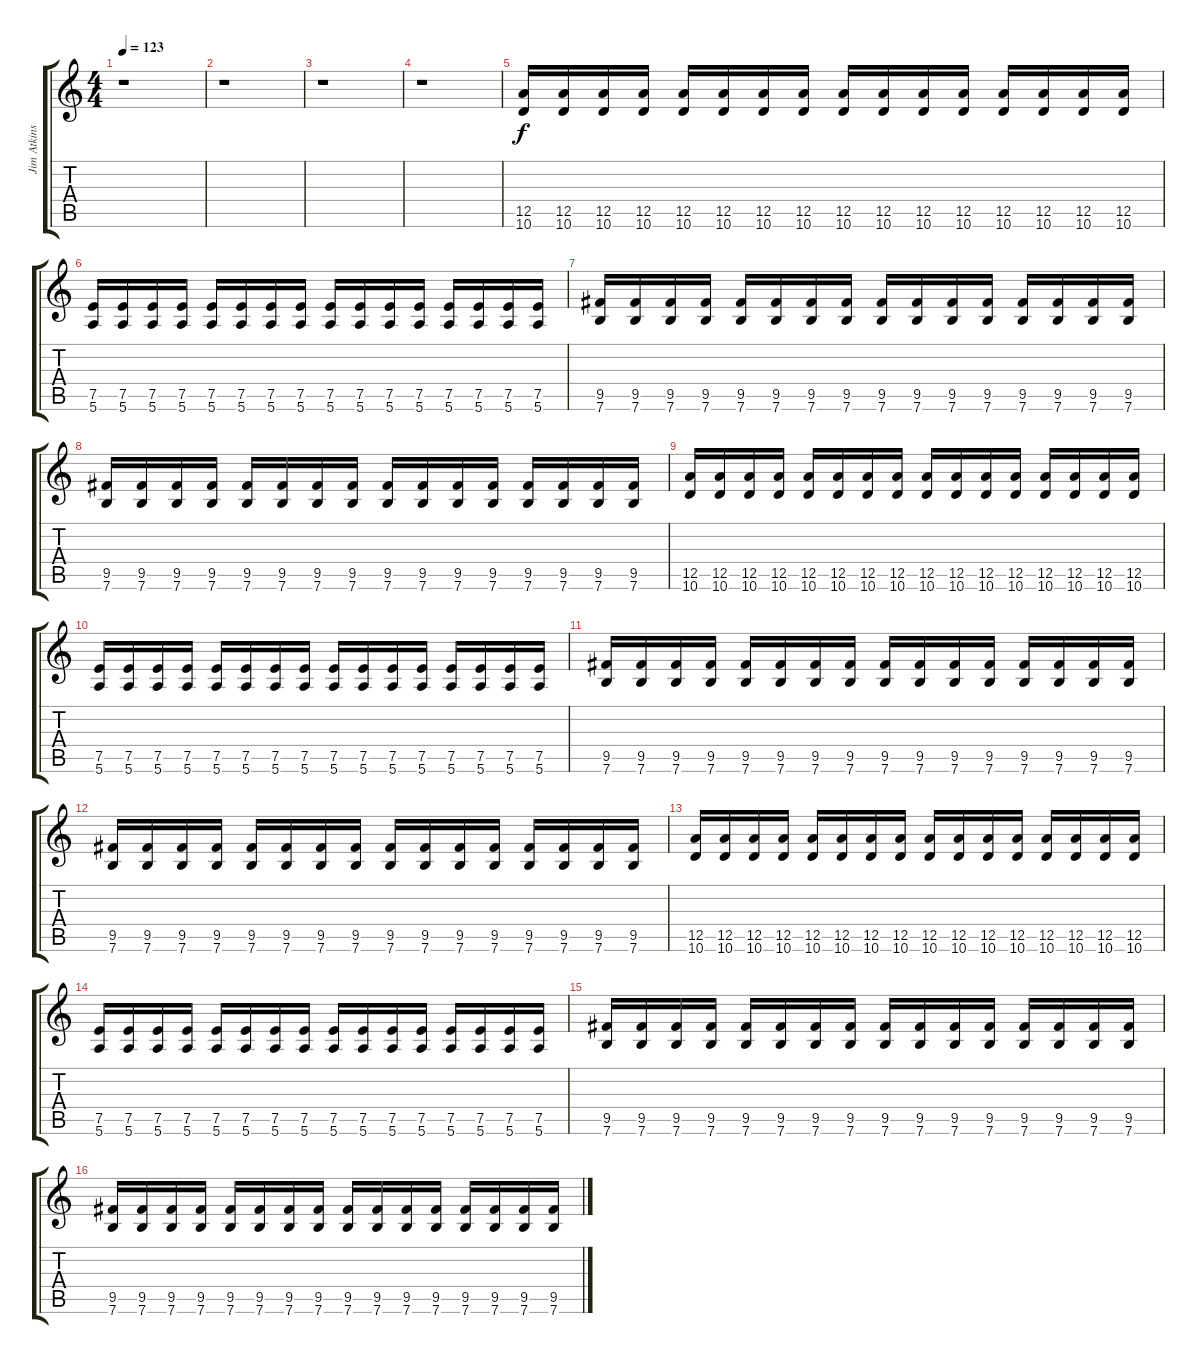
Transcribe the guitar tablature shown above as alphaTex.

\track ("Jim Atkins (Guitar)" "Jim Atkins") {instrument electricguitarmuted}
\staff {score tabs}
\tuning (E4 B3 G3 D3 A2 E2) {hide}
\ts (4 4)
\tempo 123
\clef g2
\ks c
r.1{dy f instrument electricguitarmuted} |
r.1 |
r.1 |
r.1 |
(12.5 10.6).16 (12.5 10.6).16 (12.5 10.6).16 (12.5 10.6).16 (12.5 10.6).16 (12.5 10.6).16 (12.5 10.6).16 (12.5 10.6).16 (12.5 10.6).16 (12.5 10.6).16 (12.5 10.6).16 (12.5 10.6).16 (12.5 10.6).16 (12.5 10.6).16 (12.5 10.6).16 (12.5 10.6).16 |
(7.5 5.6).16 (7.5 5.6).16 (7.5 5.6).16 (7.5 5.6).16 (7.5 5.6).16 (7.5 5.6).16 (7.5 5.6).16 (7.5 5.6).16 (7.5 5.6).16 (7.5 5.6).16 (7.5 5.6).16 (7.5 5.6).16 (7.5 5.6).16 (7.5 5.6).16 (7.5 5.6).16 (7.5 5.6).16 |
(9.5 7.6).16 (9.5 7.6).16 (9.5 7.6).16 (9.5 7.6).16 (9.5 7.6).16 (9.5 7.6).16 (9.5 7.6).16 (9.5 7.6).16 (9.5 7.6).16 (9.5 7.6).16 (9.5 7.6).16 (9.5 7.6).16 (9.5 7.6).16 (9.5 7.6).16 (9.5 7.6).16 (9.5 7.6).16 |
(9.5 7.6).16 (9.5 7.6).16 (9.5 7.6).16 (9.5 7.6).16 (9.5 7.6).16 (9.5 7.6).16 (9.5 7.6).16 (9.5 7.6).16 (9.5 7.6).16 (9.5 7.6).16 (9.5 7.6).16 (9.5 7.6).16 (9.5 7.6).16 (9.5 7.6).16 (9.5 7.6).16 (9.5 7.6).16 |
(12.5 10.6).16 (12.5 10.6).16 (12.5 10.6).16 (12.5 10.6).16 (12.5 10.6).16 (12.5 10.6).16 (12.5 10.6).16 (12.5 10.6).16 (12.5 10.6).16 (12.5 10.6).16 (12.5 10.6).16 (12.5 10.6).16 (12.5 10.6).16 (12.5 10.6).16 (12.5 10.6).16 (12.5 10.6).16 |
(7.5 5.6).16 (7.5 5.6).16 (7.5 5.6).16 (7.5 5.6).16 (7.5 5.6).16 (7.5 5.6).16 (7.5 5.6).16 (7.5 5.6).16 (7.5 5.6).16 (7.5 5.6).16 (7.5 5.6).16 (7.5 5.6).16 (7.5 5.6).16 (7.5 5.6).16 (7.5 5.6).16 (7.5 5.6).16 |
(9.5 7.6).16 (9.5 7.6).16 (9.5 7.6).16 (9.5 7.6).16 (9.5 7.6).16 (9.5 7.6).16 (9.5 7.6).16 (9.5 7.6).16 (9.5 7.6).16 (9.5 7.6).16 (9.5 7.6).16 (9.5 7.6).16 (9.5 7.6).16 (9.5 7.6).16 (9.5 7.6).16 (9.5 7.6).16 |
(9.5 7.6).16 (9.5 7.6).16 (9.5 7.6).16 (9.5 7.6).16 (9.5 7.6).16 (9.5 7.6).16 (9.5 7.6).16 (9.5 7.6).16 (9.5 7.6).16 (9.5 7.6).16 (9.5 7.6).16 (9.5 7.6).16 (9.5 7.6).16 (9.5 7.6).16 (9.5 7.6).16 (9.5 7.6).16 |
(12.5 10.6).16 (12.5 10.6).16 (12.5 10.6).16 (12.5 10.6).16 (12.5 10.6).16 (12.5 10.6).16 (12.5 10.6).16 (12.5 10.6).16 (12.5 10.6).16 (12.5 10.6).16 (12.5 10.6).16 (12.5 10.6).16 (12.5 10.6).16 (12.5 10.6).16 (12.5 10.6).16 (12.5 10.6).16 |
(7.5 5.6).16 (7.5 5.6).16 (7.5 5.6).16 (7.5 5.6).16 (7.5 5.6).16 (7.5 5.6).16 (7.5 5.6).16 (7.5 5.6).16 (7.5 5.6).16 (7.5 5.6).16 (7.5 5.6).16 (7.5 5.6).16 (7.5 5.6).16 (7.5 5.6).16 (7.5 5.6).16 (7.5 5.6).16 |
(9.5 7.6).16 (9.5 7.6).16 (9.5 7.6).16 (9.5 7.6).16 (9.5 7.6).16 (9.5 7.6).16 (9.5 7.6).16 (9.5 7.6).16 (9.5 7.6).16 (9.5 7.6).16 (9.5 7.6).16 (9.5 7.6).16 (9.5 7.6).16 (9.5 7.6).16 (9.5 7.6).16 (9.5 7.6).16 |
(9.5 7.6).16 (9.5 7.6).16 (9.5 7.6).16 (9.5 7.6).16 (9.5 7.6).16 (9.5 7.6).16 (9.5 7.6).16 (9.5 7.6).16 (9.5 7.6).16 (9.5 7.6).16 (9.5 7.6).16 (9.5 7.6).16 (9.5 7.6).16 (9.5 7.6).16 (9.5 7.6).16 (9.5 7.6).16
